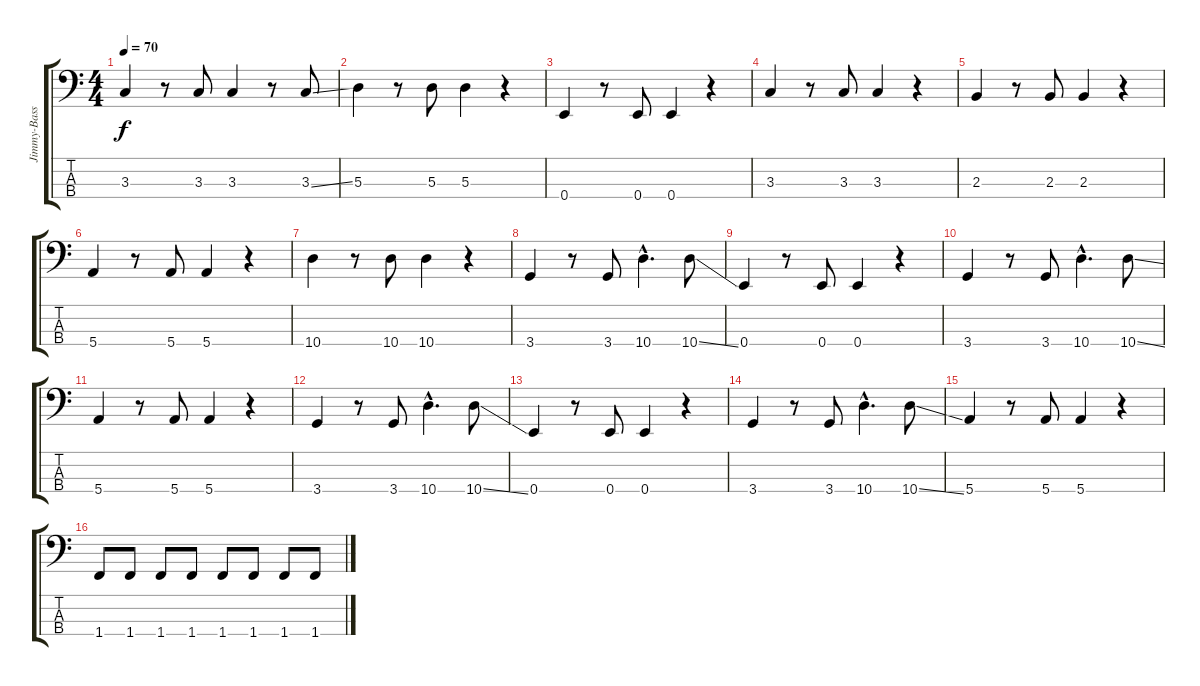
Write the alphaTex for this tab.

\track ("Jimmy-Bass Guitar" "Jimmy-Bass") {instrument fretlessbass}
\staff {score tabs}
\tuning (G2 D2 A1 E1) {hide}
\ts (4 4)
\tempo 70
\clef f4
\ks c
3.3.4{dy f} r.8 3.3.8 3.3.4 r.8 3.3{ss}.8 |
5.3.4 r.8 5.3.8 5.3.4 r.4 |
0.4.4 r.8 0.4.8 0.4.4 r.4 |
3.3.4 r.8 3.3.8 3.3.4 r.4 |
2.3.4 r.8 2.3.8 2.3.4 r.4 |
5.4.4 r.8 5.4.8 5.4.4 r.4 |
10.4.4 r.8 10.4.8 10.4.4 r.4 |
3.4.4 r.8 3.4.8 10.4{hac}.4{d} 10.4{ss}.8 |
0.4.4 r.8 0.4.8 0.4.4 r.4 |
3.4.4 r.8 3.4.8 10.4{hac}.4{d} 10.4{ss}.8 |
5.4.4 r.8 5.4.8 5.4.4 r.4 |
3.4.4 r.8 3.4.8 10.4{hac}.4{d} 10.4{ss}.8 |
0.4.4 r.8 0.4.8 0.4.4 r.4 |
3.4.4 r.8 3.4.8 10.4{hac}.4{d} 10.4{ss}.8 |
5.4.4 r.8 5.4.8 5.4.4 r.4 |
1.4.8 1.4.8 1.4.8 1.4.8 1.4.8 1.4.8 1.4.8 1.4{ss}.8
